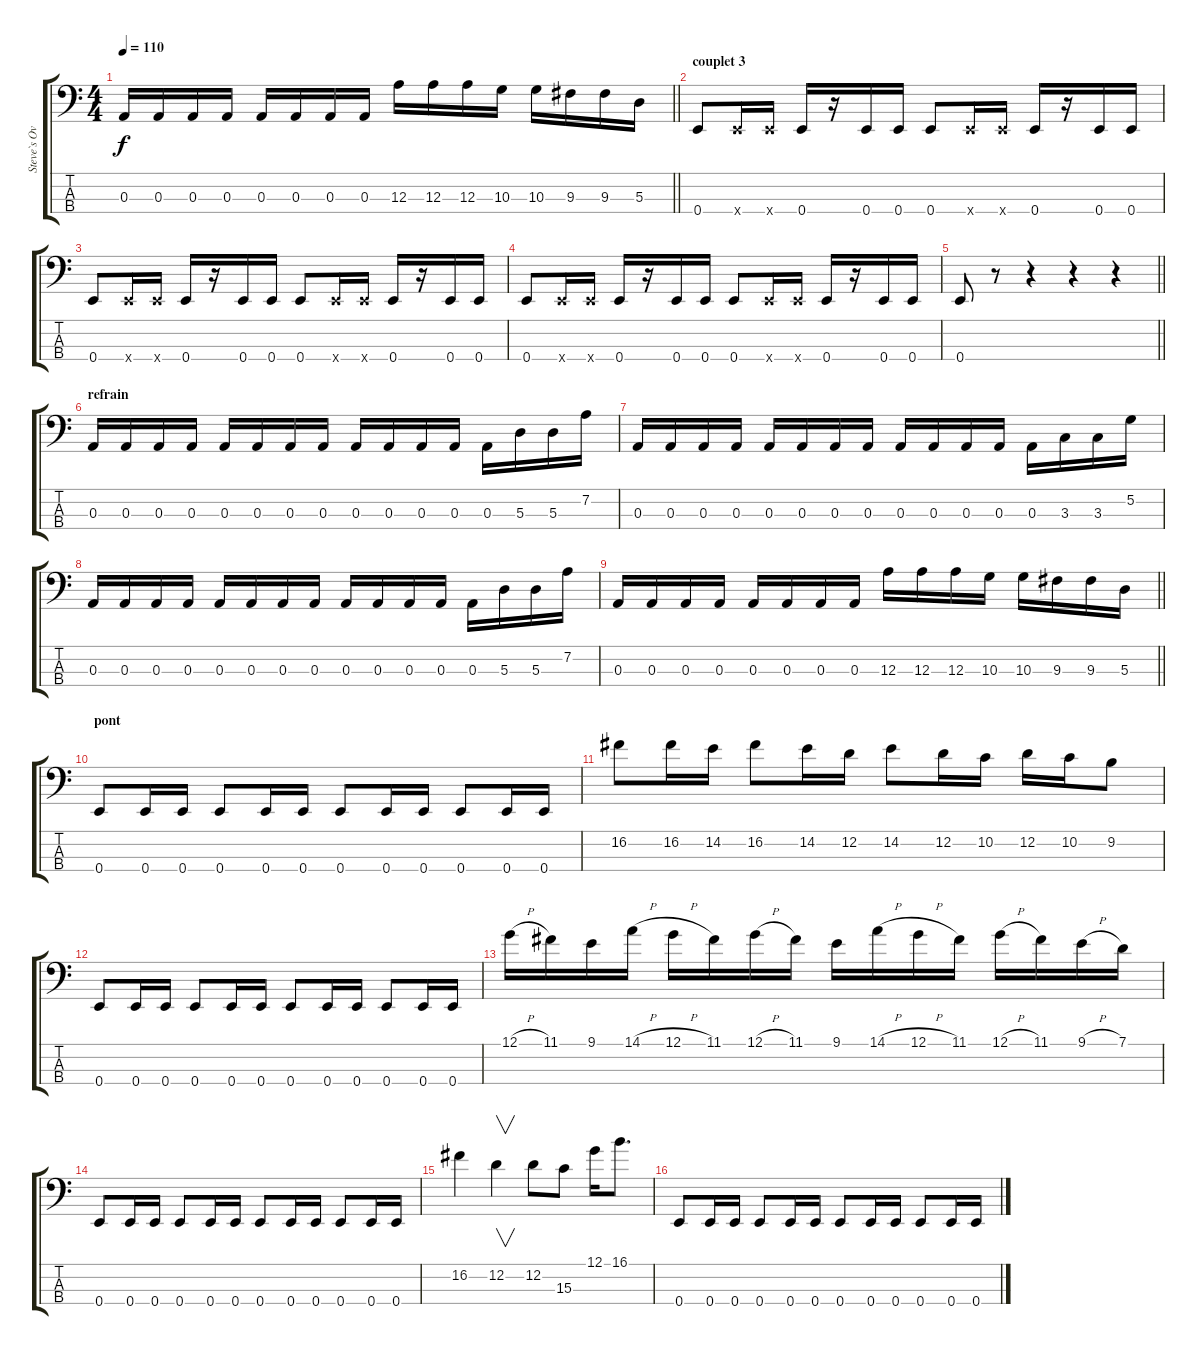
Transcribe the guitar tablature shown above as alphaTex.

\track ("Steve`s Overdub " "Steve`s Ov") {instrument electricbasspick}
\staff {score tabs}
\tuning (G2 D2 A1 E1) {hide}
\ts (4 4)
\tempo 110
\clef f4
\barLineRight lightlight
\ks c
0.3.16{dy f} 0.3.16 0.3.16 0.3.16 0.3.16 0.3.16 0.3.16 0.3.16 12.3.16 12.3.16 12.3.16 10.3.16 10.3.16 9.3.16 9.3.16 5.3.16 |
\section ("" "couplet 3")
0.4.8 0.4{x}.16 0.4{x}.16 0.4.16 r.16 0.4.16 0.4.16 0.4.8 0.4{x}.16 0.4{x}.16 0.4.16 r.16 0.4.16 0.4.16 |
0.4.8 0.4{x}.16 0.4{x}.16 0.4.16 r.16 0.4.16 0.4.16 0.4.8 0.4{x}.16 0.4{x}.16 0.4.16 r.16 0.4.16 0.4.16 |
0.4.8 0.4{x}.16 0.4{x}.16 0.4.16 r.16 0.4.16 0.4.16 0.4.8 0.4{x}.16 0.4{x}.16 0.4.16 r.16 0.4.16 0.4.16 |
\barLineRight lightlight
0.4.8 r.8 r.4 r.4 r.4 |
\section ("" "refrain")
0.3.16 0.3.16 0.3.16 0.3.16 0.3.16 0.3.16 0.3.16 0.3.16 0.3.16 0.3.16 0.3.16 0.3.16 0.3.16 5.3.16 5.3.16 7.2.16 |
0.3.16 0.3.16 0.3.16 0.3.16 0.3.16 0.3.16 0.3.16 0.3.16 0.3.16 0.3.16 0.3.16 0.3.16 0.3.16 3.3.16 3.3.16 5.2.16 |
0.3.16 0.3.16 0.3.16 0.3.16 0.3.16 0.3.16 0.3.16 0.3.16 0.3.16 0.3.16 0.3.16 0.3.16 0.3.16 5.3.16 5.3.16 7.2.16 |
\barLineRight lightlight
0.3.16 0.3.16 0.3.16 0.3.16 0.3.16 0.3.16 0.3.16 0.3.16 12.3.16 12.3.16 12.3.16 10.3.16 10.3.16 9.3.16 9.3.16 5.3.16 |
\section ("" "pont")
0.4.8 0.4.16 0.4.16 0.4.8 0.4.16 0.4.16 0.4.8 0.4.16 0.4.16 0.4.8 0.4.16 0.4.16 |
16.2.8 16.2.16 14.2.16 16.2.8 14.2.16 12.2.16 14.2.8 12.2.16 10.2.16 12.2.16 10.2.16 9.2.8 |
0.4.8 0.4.16 0.4.16 0.4.8 0.4.16 0.4.16 0.4.8 0.4.16 0.4.16 0.4.8 0.4.16 0.4.16 |
12.1{h}.16 11.1.16 9.1.16 14.1{h}.16 12.1{h}.16 11.1.16 12.1{h}.16 11.1.16 9.1.16 14.1{h}.16 12.1{h}.16 11.1.16 12.1{h}.16 11.1.16 9.1{h}.16 7.1.16 |
0.4.8 0.4.16 0.4.16 0.4.8 0.4.16 0.4.16 0.4.8 0.4.16 0.4.16 0.4.8 0.4.16 0.4.16 |
16.2.4 12.2.4{v} 12.2.8 15.3.8 12.1.16 16.1.8{d} |
0.4.8 0.4.16 0.4.16 0.4.8 0.4.16 0.4.16 0.4.8 0.4.16 0.4.16 0.4.8 0.4.16 0.4.16
